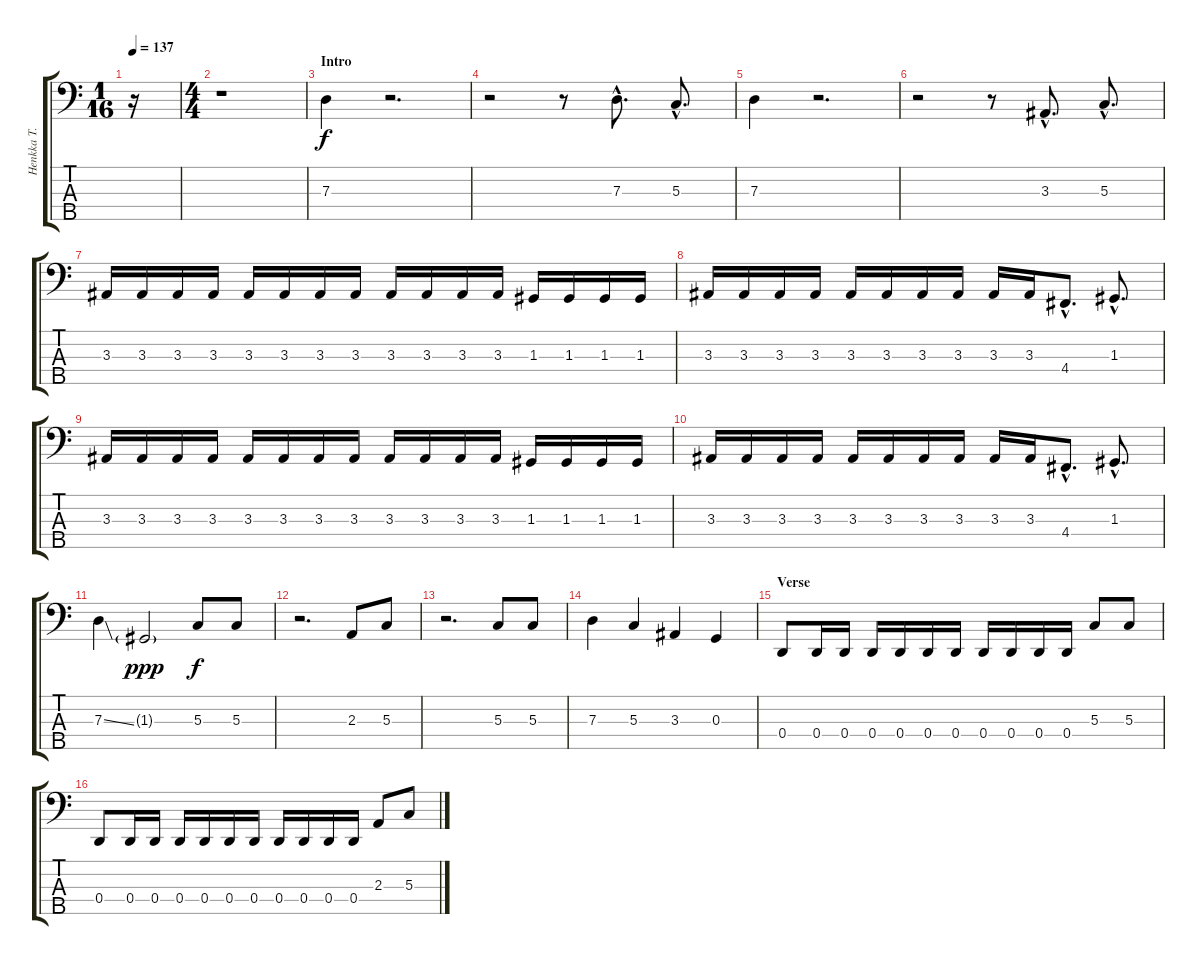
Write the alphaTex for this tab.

\track ("Henkka T. Blacksmith" "Henkka T. ") {instrument electricbasspick}
\staff {score tabs}
\tuning (F2 C2 G1 D1 A0) {hide}
\ts (1 16)
\tempo 137
\clef f4
\ks c
r.16{dy f instrument electricbasspick} |
\ts (4 4)
r.1 |
\section ("" "Intro")
7.3.4 r.2{d} |
r.2 r.8 7.3{hac}.8{d} 5.3{hac}.8{d} |
7.3.4 r.2{d} |
r.2 r.8 3.3{hac}.8{d} 5.3{hac}.8{d} |
3.3.16 3.3.16 3.3.16 3.3.16 3.3.16 3.3.16 3.3.16 3.3.16 3.3.16 3.3.16 3.3.16 3.3.16 1.3.16 1.3.16 1.3.16 1.3.16 |
3.3.16 3.3.16 3.3.16 3.3.16 3.3.16 3.3.16 3.3.16 3.3.16 3.3.16 3.3.16 4.4{hac}.8{d} 1.3{hac}.8{d} |
3.3.16 3.3.16 3.3.16 3.3.16 3.3.16 3.3.16 3.3.16 3.3.16 3.3.16 3.3.16 3.3.16 3.3.16 1.3.16 1.3.16 1.3.16 1.3.16 |
3.3.16 3.3.16 3.3.16 3.3.16 3.3.16 3.3.16 3.3.16 3.3.16 3.3.16 3.3.16 4.4{hac}.8{d} 1.3{hac}.8{d} |
7.3{ss}.4 1.3{g}.2{dy ppp} 5.3.8{dy f} 5.3.8 |
r.2{d} 2.3.8 5.3.8 |
r.2{d} 5.3.8 5.3.8 |
7.3.4 5.3.4 3.3.4 0.3.4 |
\section ("" "Verse")
0.4.8 0.4.16 0.4.16 0.4.16 0.4.16 0.4.16 0.4.16 0.4.16 0.4.16 0.4.16 0.4.16 5.3.8 5.3.8 |
0.4.8 0.4.16 0.4.16 0.4.16 0.4.16 0.4.16 0.4.16 0.4.16 0.4.16 0.4.16 0.4.16 2.3.8 5.3.8
